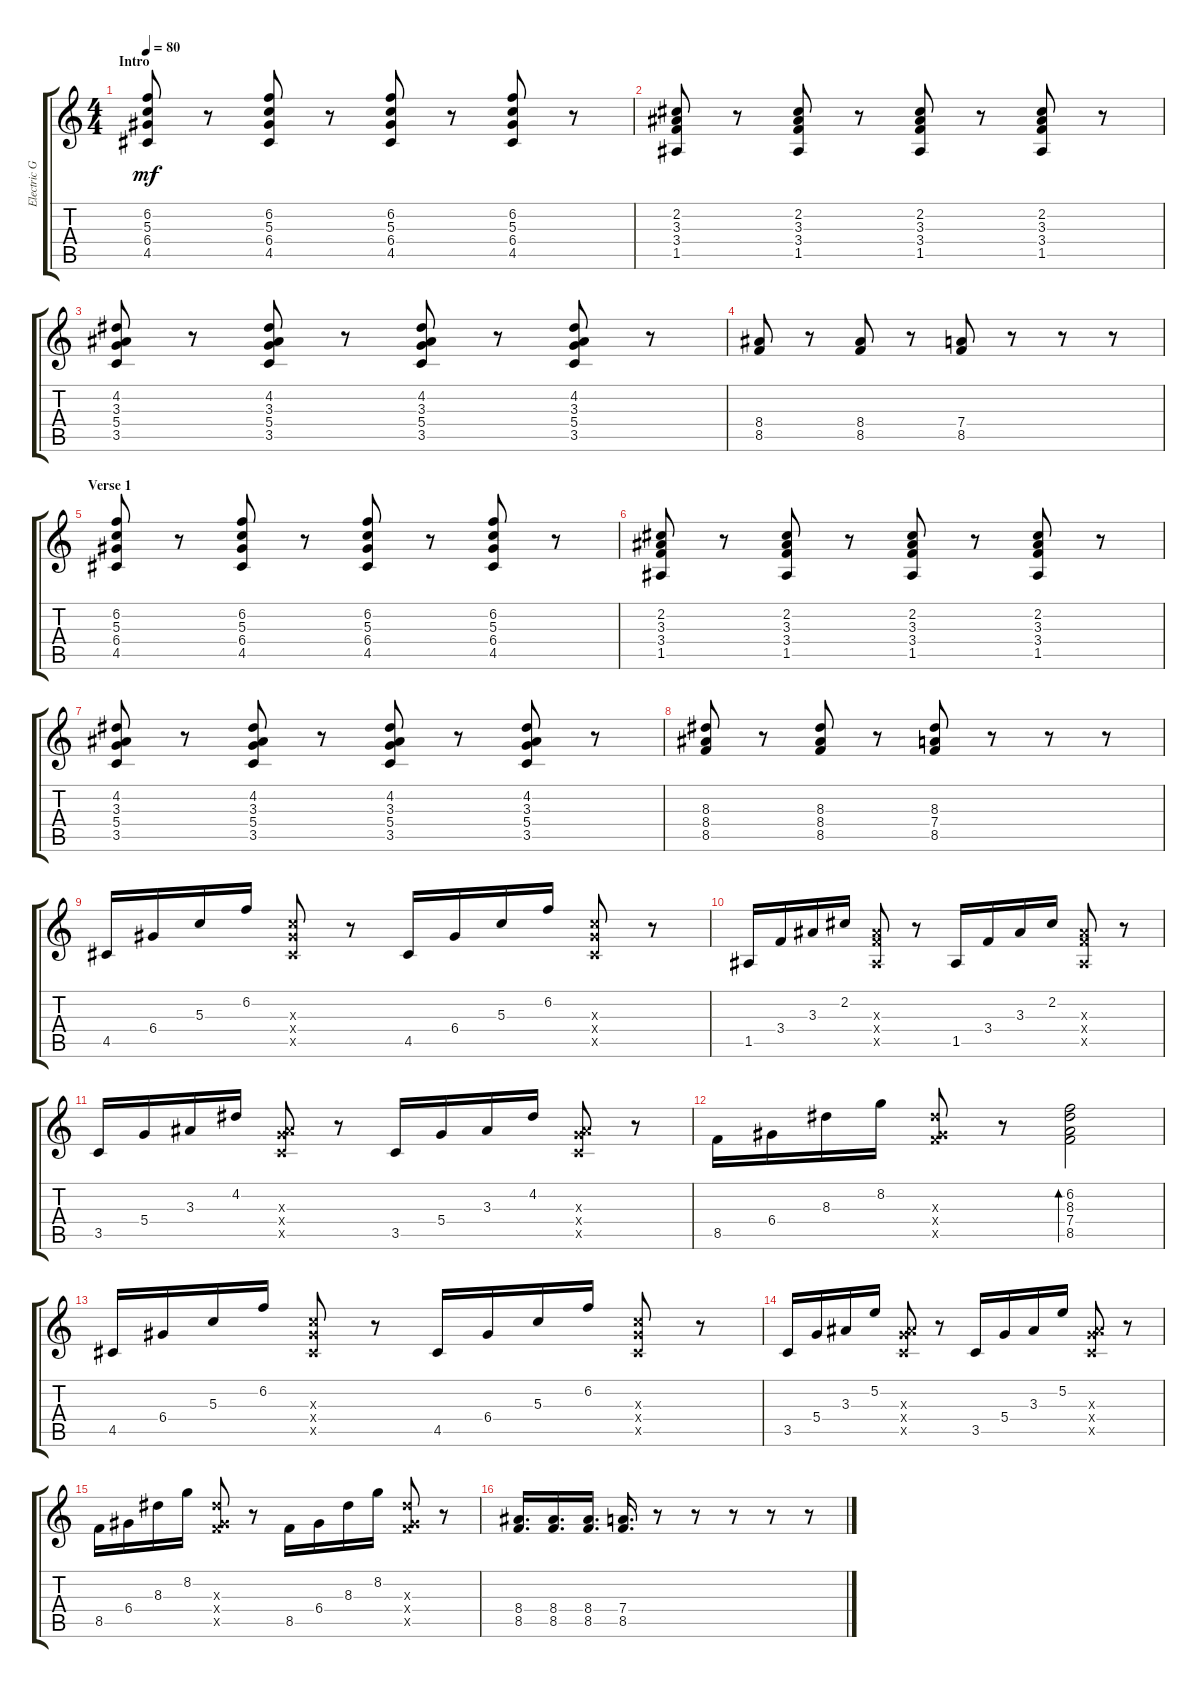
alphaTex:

\track ("Electric Guitar" "Electric G") {instrument electricguitarclean}
\staff {score tabs}
\tuning (E4 B3 G3 D3 A2 E2) {hide}
\ts (4 4)
\section ("" "Intro")
\tempo 80
\clef g2
\ks c
(6.2 5.3 6.4 4.5).8{dy mf instrument electricguitarclean} r.8 (6.2 5.3 6.4 4.5).8 r.8 (6.2 5.3 6.4 4.5).8 r.8 (6.2 5.3 6.4 4.5).8 r.8 |
(2.2 3.3 3.4 1.5).8 r.8 (2.2 3.3 3.4 1.5).8 r.8 (2.2 3.3 3.4 1.5).8 r.8 (2.2 3.3 3.4 1.5).8 r.8 |
(4.2 3.3 5.4 3.5).8 r.8 (4.2 3.3 5.4 3.5).8 r.8 (4.2 3.3 5.4 3.5).8 r.8 (4.2 3.3 5.4 3.5).8 r.8 |
(8.4 8.5).8 r.8 (8.4 8.5).8 r.8 (7.4 8.5).8 r.8 r.8 r.8 |
\section ("" "Verse 1")
(6.2 5.3 6.4 4.5).8 r.8 (6.2 5.3 6.4 4.5).8 r.8 (6.2 5.3 6.4 4.5).8 r.8 (6.2 5.3 6.4 4.5).8 r.8 |
(2.2 3.3 3.4 1.5).8 r.8 (2.2 3.3 3.4 1.5).8 r.8 (2.2 3.3 3.4 1.5).8 r.8 (2.2 3.3 3.4 1.5).8 r.8 |
(4.2 3.3 5.4 3.5).8 r.8 (4.2 3.3 5.4 3.5).8 r.8 (4.2 3.3 5.4 3.5).8 r.8 (4.2 3.3 5.4 3.5).8 r.8 |
(8.3 8.4 8.5).8 r.8 (8.3 8.4 8.5).8 r.8 (8.3 7.4 8.5).8 r.8 r.8 r.8 |
4.5.16 6.4.16 5.3.16 6.2.16 (5.3{x} 6.4{x} 4.5{x}).8 r.8 4.5.16 6.4.16 5.3.16 6.2.16 (5.3{x} 6.4{x} 4.5{x}).8 r.8 |
1.5.16 3.4.16 3.3.16 2.2.16 (3.3{x} 3.4{x} 1.5{x}).8 r.8 1.5.16 3.4.16 3.3.16 2.2.16 (3.3{x} 3.4{x} 1.5{x}).8 r.8 |
3.5.16 5.4.16 3.3.16 4.2.16 (3.3{x} 5.4{x} 3.5{x}).8 r.8 3.5.16 5.4.16 3.3.16 4.2.16 (3.3{x} 5.4{x} 3.5{x}).8 r.8 |
8.5.16 6.4.16 8.3.16 8.2.16 (8.3{x} 6.4{x} 8.5{x}).8 r.8 (6.2 8.3 7.4 8.5).2{bd 60} |
4.5.16 6.4.16 5.3.16 6.2.16 (5.3{x} 6.4{x} 4.5{x}).8 r.8 4.5.16 6.4.16 5.3.16 6.2.16 (5.3{x} 6.4{x} 4.5{x}).8 r.8 |
3.5.16 5.4.16 3.3.16 5.2.16 (3.3{x} 5.4{x} 3.5{x}).8 r.8 3.5.16 5.4.16 3.3.16 5.2.16 (3.3{x} 5.4{x} 3.5{x}).8 r.8 |
8.5.16 6.4.16 8.3.16 8.2.16 (8.3{x} 6.4{x} 8.5{x}).8 r.8 8.5.16 6.4.16 8.3.16 8.2.16 (8.3{x} 6.4{x} 8.5{x}).8 r.8 |
(8.4 8.5).16{d} (8.4 8.5).16{d} (8.4 8.5).16{d} (7.4 8.5).16{d} r.8 r.8 r.8 r.8 r.8
